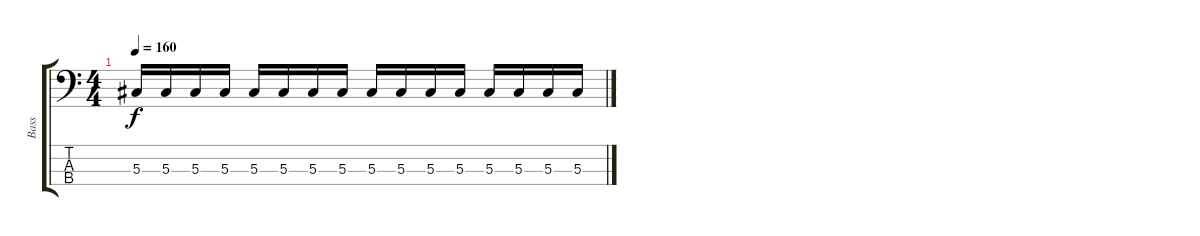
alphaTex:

\track ("Bass" "Bass") {instrument electricbassfinger}
\staff {score tabs}
\tuning (Gb2 Db2 Ab1 Eb1) {hide}
\ts (4 4)
\tempo 160
\clef f4
\ks c
5.3.16{dy f} 5.3.16 5.3.16 5.3.16 5.3.16 5.3.16 5.3.16 5.3.16 5.3.16 5.3.16 5.3.16 5.3.16 5.3.16 5.3.16 5.3.16 5.3.16
